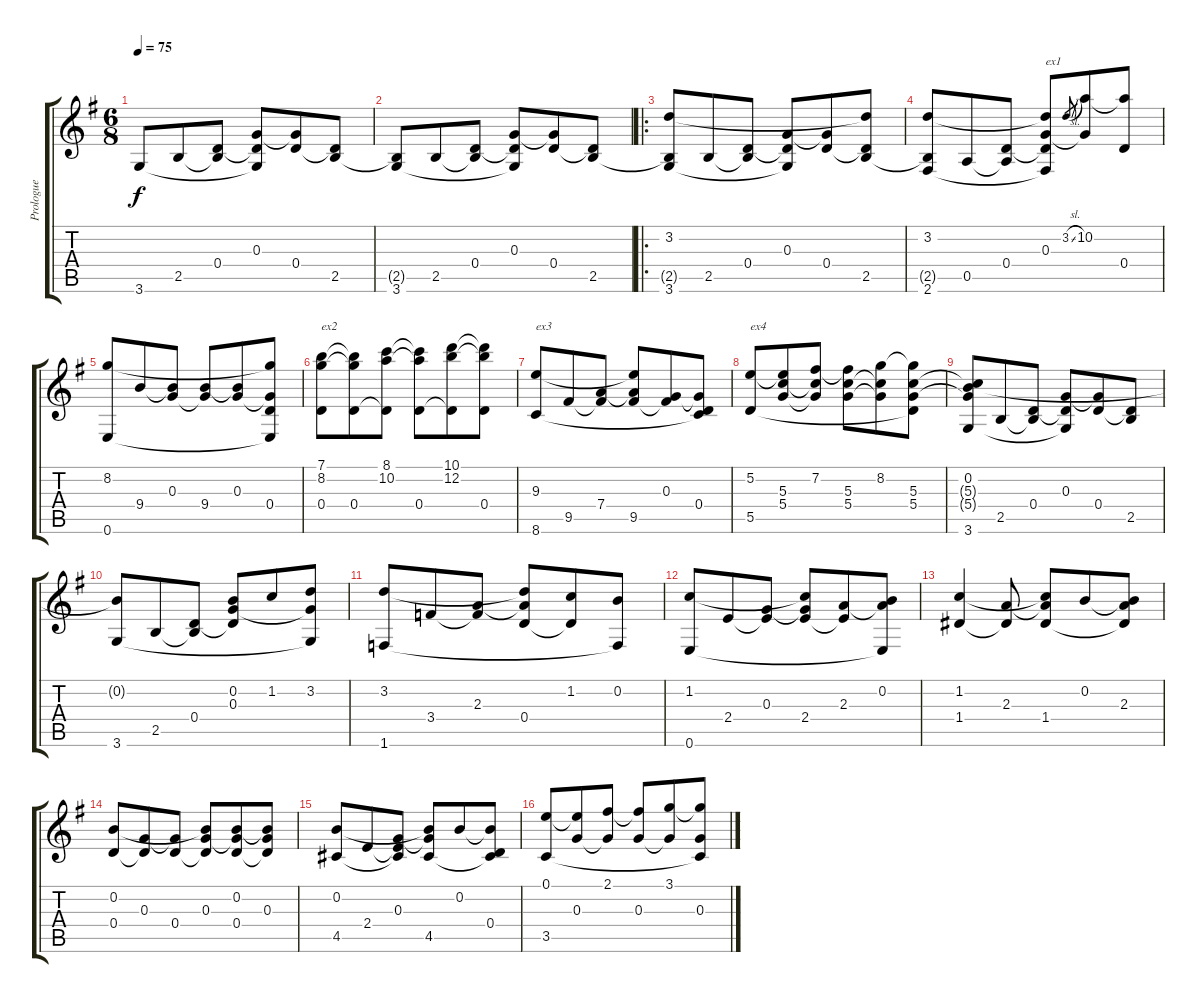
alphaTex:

\track ("Prologue" "Prologue") {instrument acousticguitarnylon}
\staff {score tabs}
\tuning (E4 B3 G3 D3 A2 E2) {hide}
\ts (6 8)
\tempo 75
\clef g2
\ks g
3.6.8{dy f instrument acousticguitarnylon} 2.5.8 (0.4 2.5{t}).8 (0.3 0.4{t} 3.6{t}).8 (0.3{t} 0.4).8 (0.4{t} 2.5).8 |
(2.5{t} 3.6).8 2.5.8 (0.4 2.5{t}).8 (0.3 0.4{t} 3.6{t}).8 (0.3{t} 0.4).8 (0.4{t} 2.5).8 |
\ro
(3.2 2.5{t} 3.6).8 2.5.8 (0.4 2.5{t}).8 (0.3 0.4{t} 3.6{t}).8 (0.3{t} 0.4).8 (3.2{t} 0.4{t} 2.5).8 |
(3.2 2.5{t} 2.6).8 0.5.8 (0.4 0.5{t}).8 (3.2{t} 0.3 0.4{t} 2.6{t}).8{txt "ex1"} 3.2{sl}.8{gr} (10.2 0.3{t}).8 (10.2{t} 0.4).8 |
(8.2 0.6).8 9.4.8 (0.3 9.4{t}).8 (0.3{t} 9.4).8 (0.3 9.4{t}).8 (8.2{t} 0.3{t} 0.4 0.6{t}).8 |
(7.1 8.2 0.4).8{txt "ex2"} (7.1{t} 8.2{t} 0.4).8 (8.1 10.2 0.4{t}).8 (8.1{t} 10.2{t} 0.4).8 (10.1 12.2 0.4{t}).8 (10.1{t} 12.2{t} 0.4).8 |
(9.3 8.6).8{txt "ex3"} 9.5.8 (7.4 9.5{t}).8 (9.3{t} 7.4{t} 9.5).8 (0.3 9.5{t}).8 (0.3{t} 0.4 8.6{t}).8 |
(5.2 5.5).8{txt "ex4"} (5.2{t} 5.3 5.4).8 (7.2 5.3{t} 5.4{t}).8 (7.2{t} 5.3 5.4).8 (8.2 5.3{t} 5.4{t}).8 (8.2{t} 5.3 5.4 5.5{t}).8 |
(0.2 5.3{t} 5.4{t} 3.6).8 2.5.8 (0.4 2.5{t}).8 (0.3 0.4{t} 3.6{t}).8 (0.3{t} 0.4).8 (0.4{t} 2.5).8 |
(0.2{t} 3.6).8 2.5.8 (0.4 2.5{t}).8 (0.2 0.3 0.4{t}).8 1.2.8 (3.2 0.3{t} 3.6{t}).8 |
(3.2 1.6).8 3.4.8 (2.3 3.4{t}).8 (3.2{t} 2.3{t} 0.4).8 (1.2 0.4{t}).8 (0.2 1.6{t}).8 |
(1.2 0.6).8 2.4.8 (0.3 2.4{t}).8 (1.2{t} 0.3{t} 2.4).8 (2.3 2.4{t}).8 (0.2 2.3{t} 0.6{t}).8 |
(1.2 1.4).4 (2.3 1.4{t}).8 (1.2{t} 2.3{t} 1.4).8 0.2.8 (0.2{t} 2.3 1.4{t}).8 |
(0.2 0.4).8 (0.3 0.4{t}).8 (0.3{t} 0.4).8 (0.2{t} 0.3 0.4{t}).8 (0.2 0.3{t} 0.4).8 (0.2{t} 0.3 0.4{t}).8 |
(0.2 4.5).8 2.4.8 (0.3 2.4{t} 4.5{t}).8 (0.2{t} 0.3{t} 4.5).8 0.2.8 (0.2{t} 0.4 4.5{t}).8 |
(0.1 3.5).8 (0.1{t} 0.3).8 (2.1 0.3{t}).8 (2.1{t} 0.3).8 (3.1 0.3{t}).8 (3.1{t} 0.3 3.5{t}).8
